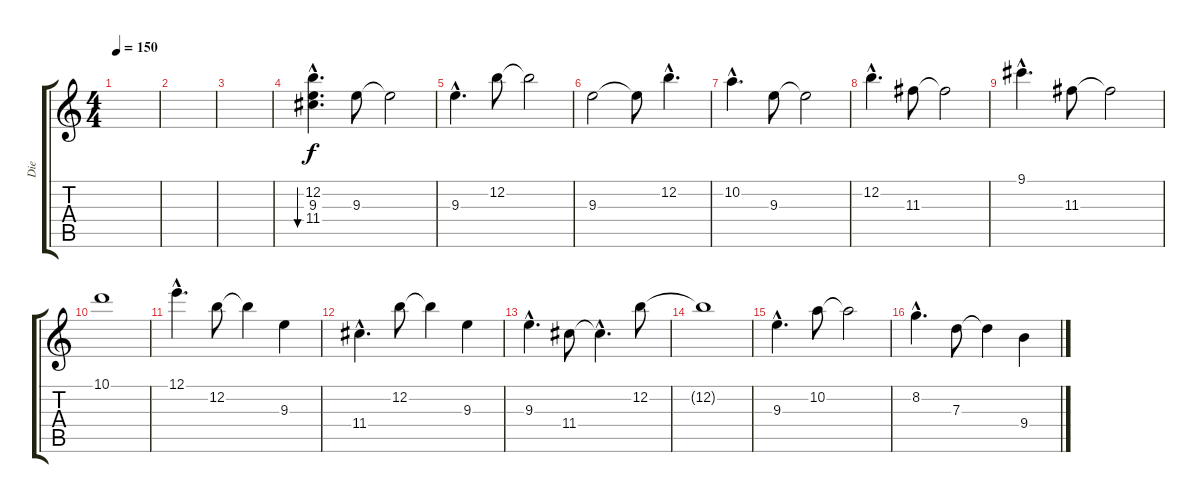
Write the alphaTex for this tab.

\track ("Die" "Die") {instrument distortionguitar}
\staff {score tabs}
\tuning (E4 B3 G3 D3 A2 E2) {hide}
\ts (4 4)
\tempo 150
\clef g2
\ks c
|
|
|
(12.2{hac} 9.3{hac} 11.4{hac}).4{d bu 480 instrument electricguitarclean} 9.3.8 9.3{t}.2 |
9.3{hac}.4{d} 12.2.8 12.2{t}.2 |
9.3.2 9.3{t}.8 12.2{hac}.4{d} |
10.2{hac}.4{d} 9.3.8 9.3{t}.2 |
12.2{hac}.4{d} 11.3.8 11.3{t}.2 |
9.1{hac}.4{d} 11.3.8 11.3{t}.2 |
10.1.1 |
12.1{hac}.4{d} 12.2.8 12.2{t}.4 9.3.4 |
11.4{hac}.4{d} 12.2.8 12.2{t}.4 9.3.4 |
9.3{hac}.4{d} 11.4.8 11.4{hac t}.4{d} 12.2.8 |
12.2{t}.1 |
9.3{hac}.4{d} 10.2.8 10.2{t}.2 |
8.2{hac}.4{d} 7.3.8 7.3{t}.4 9.4.4
